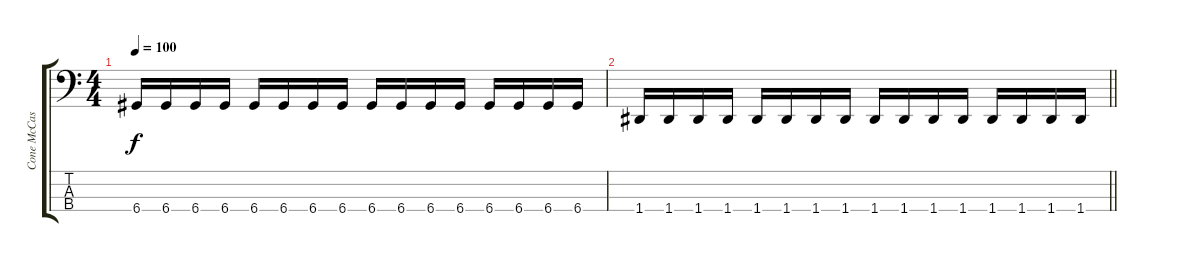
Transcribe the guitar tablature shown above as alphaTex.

\track ("Cone McCaslin " "Cone McCas") {instrument electricbasspick}
\staff {score tabs}
\tuning (G2 D2 A1 D1) {hide}
\ts (4 4)
\tempo 100
\clef f4
\ks c
6.4.16{dy f} 6.4.16 6.4.16 6.4.16 6.4.16 6.4.16 6.4.16 6.4.16 6.4.16 6.4.16 6.4.16 6.4.16 6.4.16 6.4.16 6.4.16 6.4.16 |
\barLineRight lightlight
1.4.16 1.4.16 1.4.16 1.4.16 1.4.16 1.4.16 1.4.16 1.4.16 1.4.16 1.4.16 1.4.16 1.4.16 1.4.16 1.4.16 1.4.16 1.4.16
